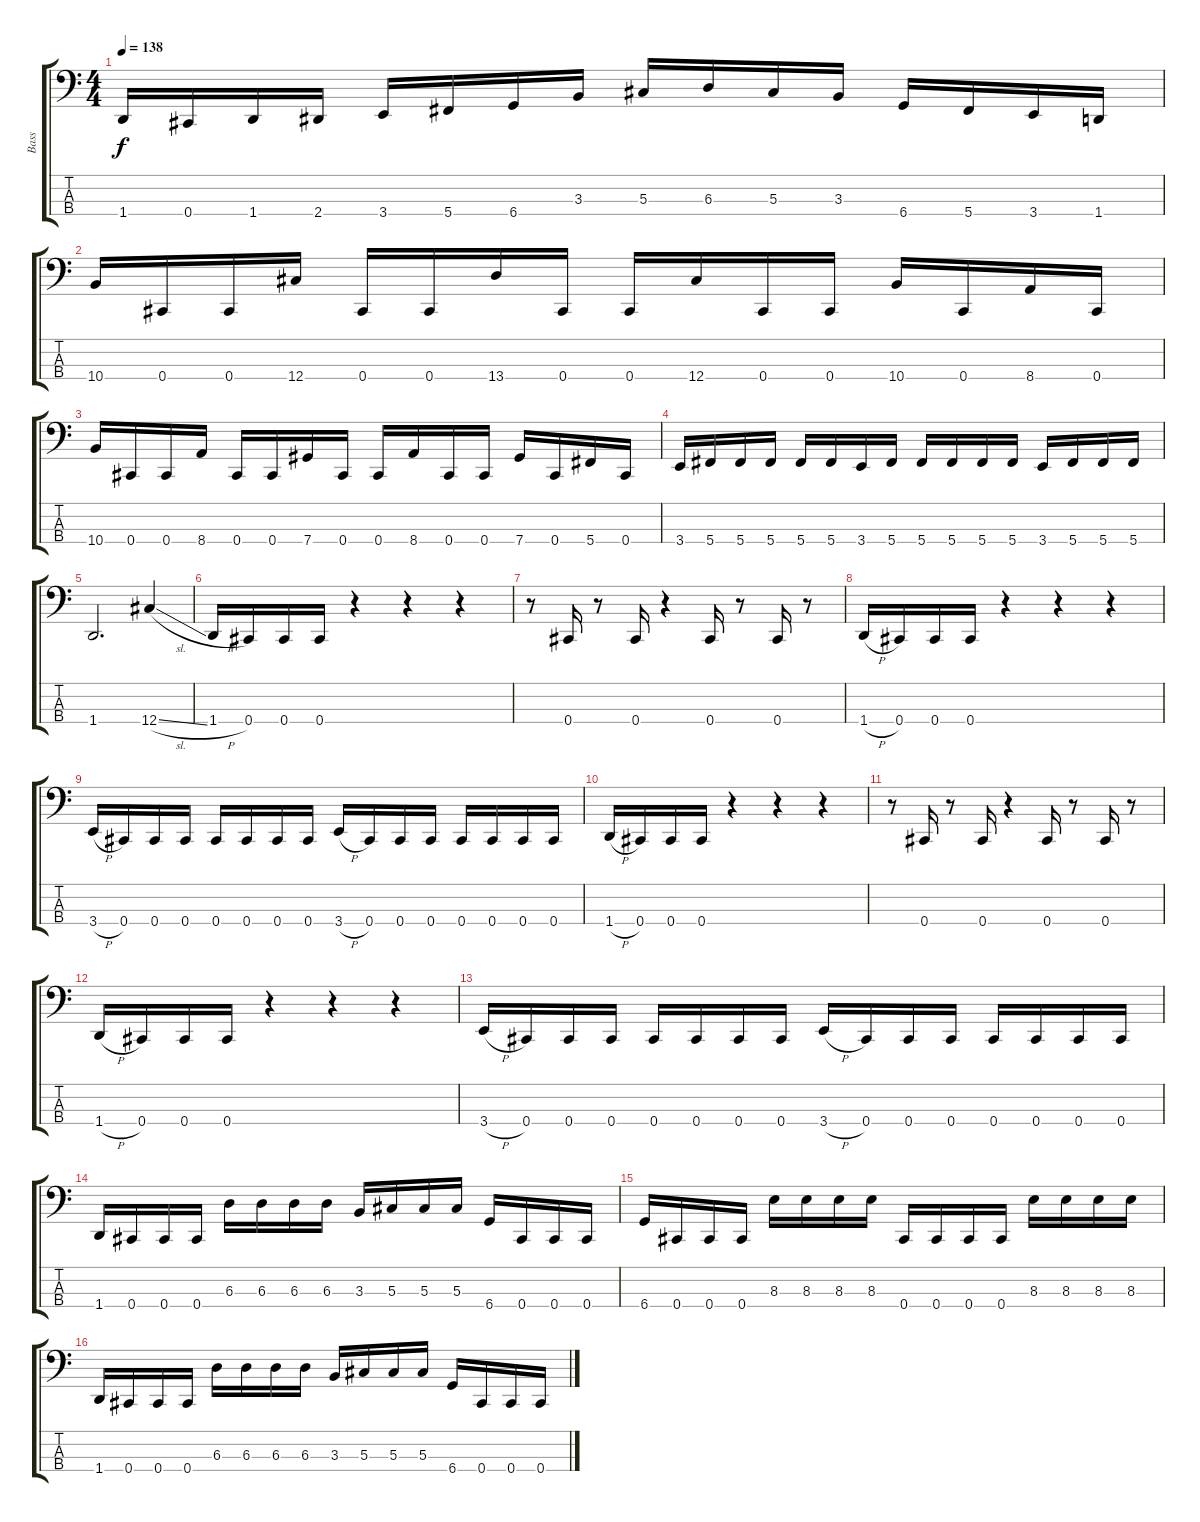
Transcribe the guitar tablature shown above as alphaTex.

\track ("Bass" "Bass") {instrument electricbassfinger}
\staff {score tabs}
\tuning (Gb2 Db2 Ab1 Db1) {hide}
\ts (4 4)
\tempo 138
\clef f4
\ks c
1.4.16{dy f} 0.4.16 1.4.16 2.4.16 3.4.16 5.4.16 6.4.16 3.3.16 5.3.16 6.3.16 5.3.16 3.3.16 6.4.16 5.4.16 3.4.16 1.4.16 |
10.4.16 0.4.16 0.4.16 12.4.16 0.4.16 0.4.16 13.4.16 0.4.16 0.4.16 12.4.16 0.4.16 0.4.16 10.4.16 0.4.16 8.4.16 0.4.16 |
10.4.16 0.4.16 0.4.16 8.4.16 0.4.16 0.4.16 7.4.16 0.4.16 0.4.16 8.4.16 0.4.16 0.4.16 7.4.16 0.4.16 5.4.16 0.4.16 |
3.4.16 5.4.16 5.4.16 5.4.16 5.4.16 5.4.16 3.4.16 5.4.16 5.4.16 5.4.16 5.4.16 5.4.16 3.4.16 5.4.16 5.4.16 5.4.16 |
1.4.2{d} 12.4{sl}.4 |
1.4{h}.16 0.4.16 0.4.16 0.4.16 r.4 r.4 r.4 |
r.8 0.4.16 r.8 0.4.16 r.4 0.4.16 r.8 0.4.16 r.8 |
1.4{h}.16 0.4.16 0.4.16 0.4.16 r.4 r.4 r.4 |
3.4{h}.16 0.4.16 0.4.16 0.4.16 0.4.16 0.4.16 0.4.16 0.4.16 3.4{h}.16 0.4.16 0.4.16 0.4.16 0.4.16 0.4.16 0.4.16 0.4.16 |
1.4{h}.16 0.4.16 0.4.16 0.4.16 r.4 r.4 r.4 |
r.8 0.4.16 r.8 0.4.16 r.4 0.4.16 r.8 0.4.16 r.8 |
1.4{h}.16 0.4.16 0.4.16 0.4.16 r.4 r.4 r.4 |
3.4{h}.16 0.4.16 0.4.16 0.4.16 0.4.16 0.4.16 0.4.16 0.4.16 3.4{h}.16 0.4.16 0.4.16 0.4.16 0.4.16 0.4.16 0.4.16 0.4.16 |
1.4.16 0.4.16 0.4.16 0.4.16 6.3.16 6.3.16 6.3.16 6.3.16 3.3.16 5.3.16 5.3.16 5.3.16 6.4.16 0.4.16 0.4.16 0.4.16 |
6.4.16 0.4.16 0.4.16 0.4.16 8.3.16 8.3.16 8.3.16 8.3.16 0.4.16 0.4.16 0.4.16 0.4.16 8.3.16 8.3.16 8.3.16 8.3.16 |
1.4.16 0.4.16 0.4.16 0.4.16 6.3.16 6.3.16 6.3.16 6.3.16 3.3.16 5.3.16 5.3.16 5.3.16 6.4.16 0.4.16 0.4.16 0.4.16
